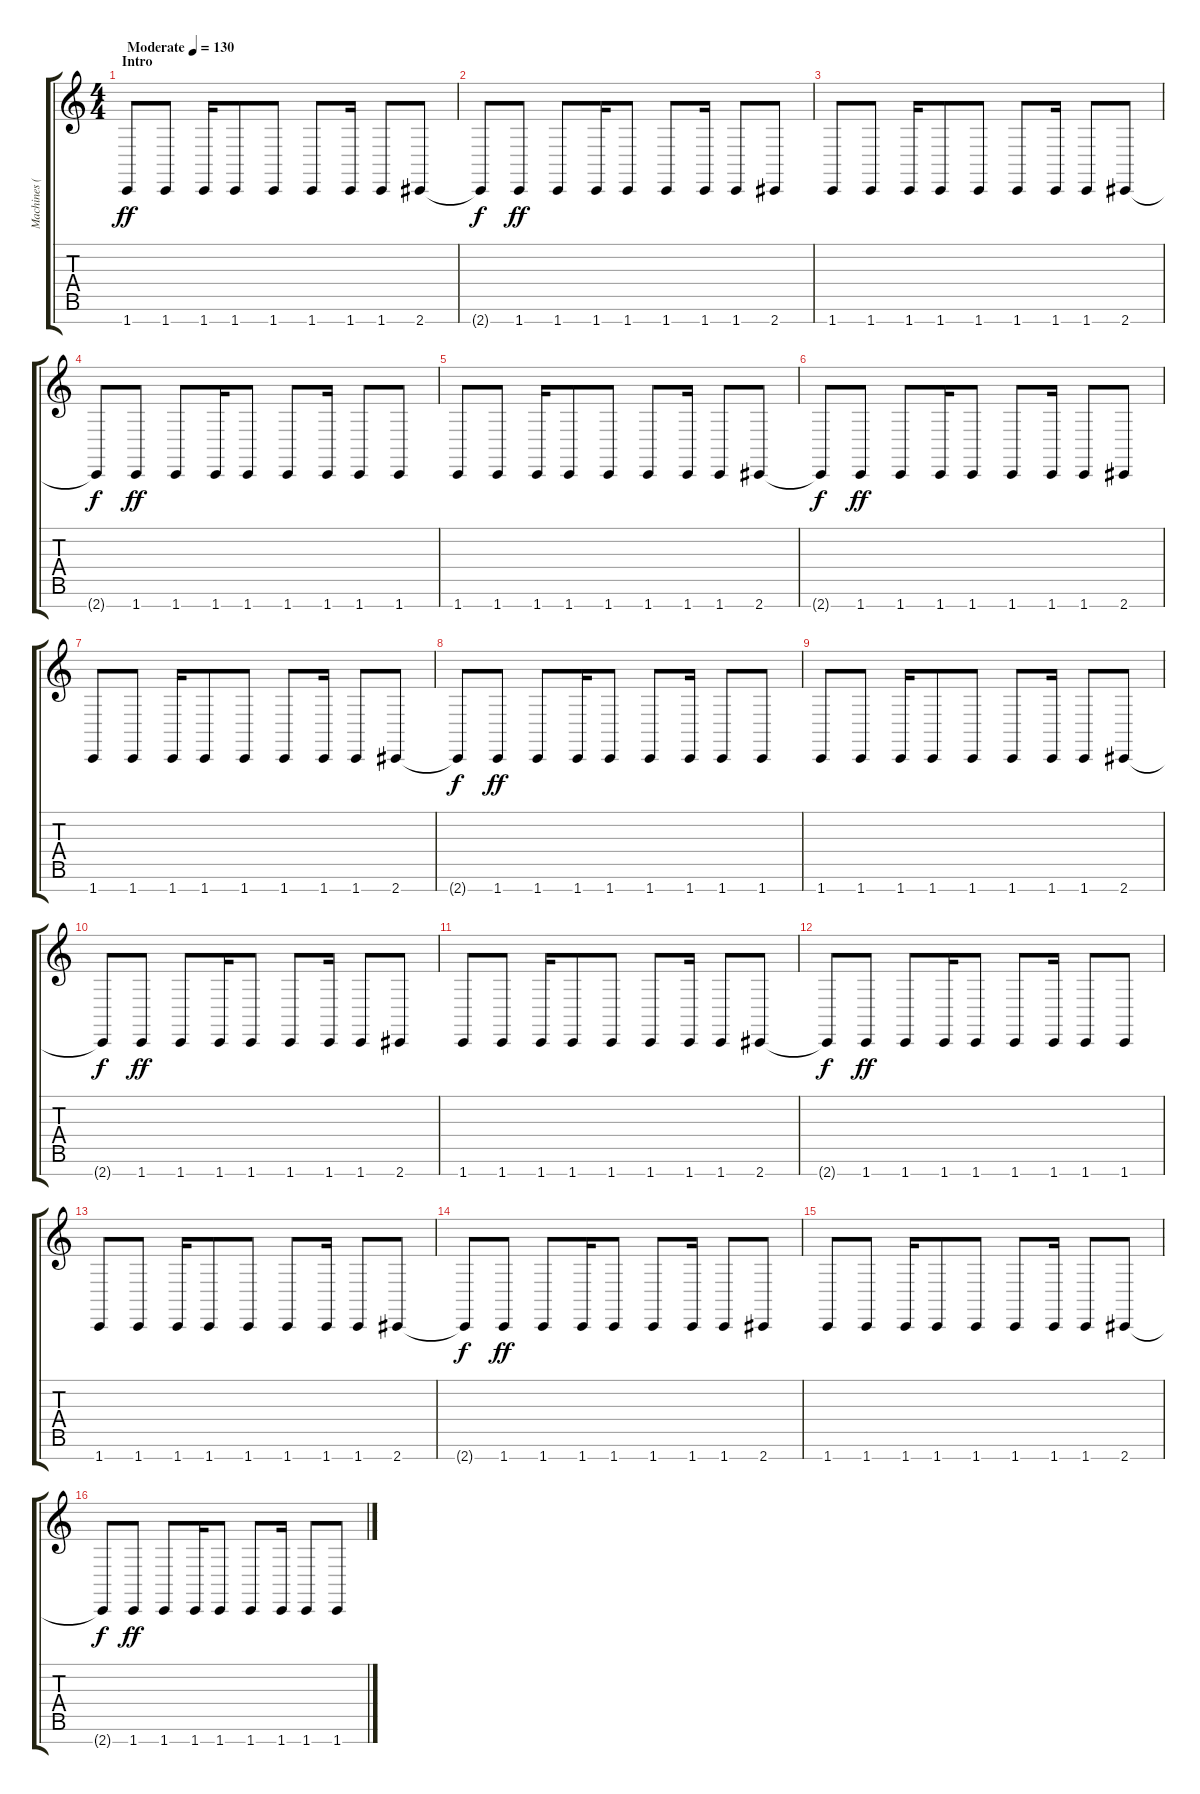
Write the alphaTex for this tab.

\track ("Machines (Shawter)" "Machines (") {instrument fx4atmosphere}
\staff {score tabs}
\tuning (E4 B3 G3 D3 A2 E2 B1) {hide}
\ts (4 4)
\section ("" "Intro")
\tempo (130 "Moderate")
\clef g2
\ks c
1.7.8{dy ff instrument fx4atmosphere} 1.7.8 1.7.16 1.7.8 1.7.8 1.7.8 1.7.16 1.7.8 2.7.8 |
2.7{t}.8{dy f} 1.7.8{dy ff} 1.7.8 1.7.16 1.7.8 1.7.8 1.7.16 1.7.8 2.7.8 |
1.7.8 1.7.8 1.7.16 1.7.8 1.7.8 1.7.8 1.7.16 1.7.8 2.7.8 |
2.7{t}.8{dy f} 1.7.8{dy ff} 1.7.8 1.7.16 1.7.8 1.7.8 1.7.16 1.7.8 1.7.8 |
1.7.8 1.7.8 1.7.16 1.7.8 1.7.8 1.7.8 1.7.16 1.7.8 2.7.8 |
2.7{t}.8{dy f} 1.7.8{dy ff} 1.7.8 1.7.16 1.7.8 1.7.8 1.7.16 1.7.8 2.7.8 |
1.7.8 1.7.8 1.7.16 1.7.8 1.7.8 1.7.8 1.7.16 1.7.8 2.7.8 |
2.7{t}.8{dy f} 1.7.8{dy ff} 1.7.8 1.7.16 1.7.8 1.7.8 1.7.16 1.7.8 1.7.8 |
1.7.8 1.7.8 1.7.16 1.7.8 1.7.8 1.7.8 1.7.16 1.7.8 2.7.8 |
2.7{t}.8{dy f} 1.7.8{dy ff} 1.7.8 1.7.16 1.7.8 1.7.8 1.7.16 1.7.8 2.7.8 |
1.7.8 1.7.8 1.7.16 1.7.8 1.7.8 1.7.8 1.7.16 1.7.8 2.7.8 |
2.7{t}.8{dy f} 1.7.8{dy ff} 1.7.8 1.7.16 1.7.8 1.7.8 1.7.16 1.7.8 1.7.8 |
1.7.8 1.7.8 1.7.16 1.7.8 1.7.8 1.7.8 1.7.16 1.7.8 2.7.8 |
2.7{t}.8{dy f} 1.7.8{dy ff} 1.7.8 1.7.16 1.7.8 1.7.8 1.7.16 1.7.8 2.7.8 |
1.7.8 1.7.8 1.7.16 1.7.8 1.7.8 1.7.8 1.7.16 1.7.8 2.7.8 |
2.7{t}.8{dy f} 1.7.8{dy ff} 1.7.8 1.7.16 1.7.8 1.7.8 1.7.16 1.7.8 1.7.8
